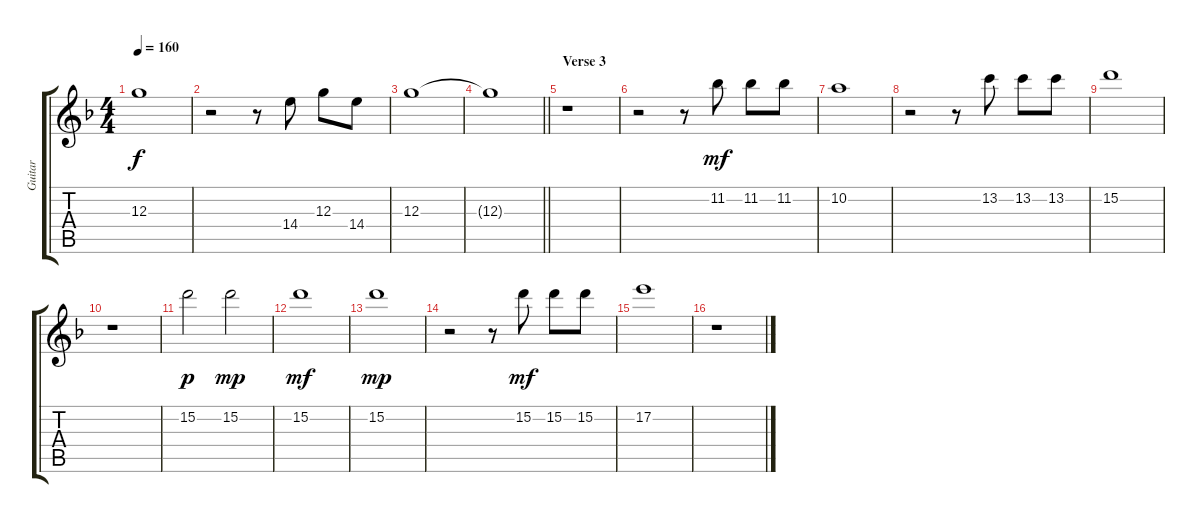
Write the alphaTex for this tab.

\track ("Guitar" "Guitar") {instrument electricguitarmuted}
\staff {score tabs}
\tuning (E4 B3 G3 D3 A2 E2) {hide}
\ts (4 4)
\tempo 160
\clef g2
\ks f
12.3.1{dy f} |
r.2 r.8 14.4.8 12.3.8 14.4.8 |
12.3.1 |
\barLineRight lightlight
12.3{t}.1 |
\section ("" "Verse 3")
r.1 |
r.2 r.8 11.2.8{dy mf} 11.2.8 11.2.8 |
10.2.1 |
r.2 r.8 13.2.8 13.2.8 13.2.8 |
15.2.1 |
r.1 |
15.2.2{dy p} 15.2.2{dy mp} |
15.2.1{dy mf} |
15.2.1{dy mp} |
r.2 r.8 15.2.8{dy mf} 15.2.8 15.2.8 |
17.2.1 |
r.1
